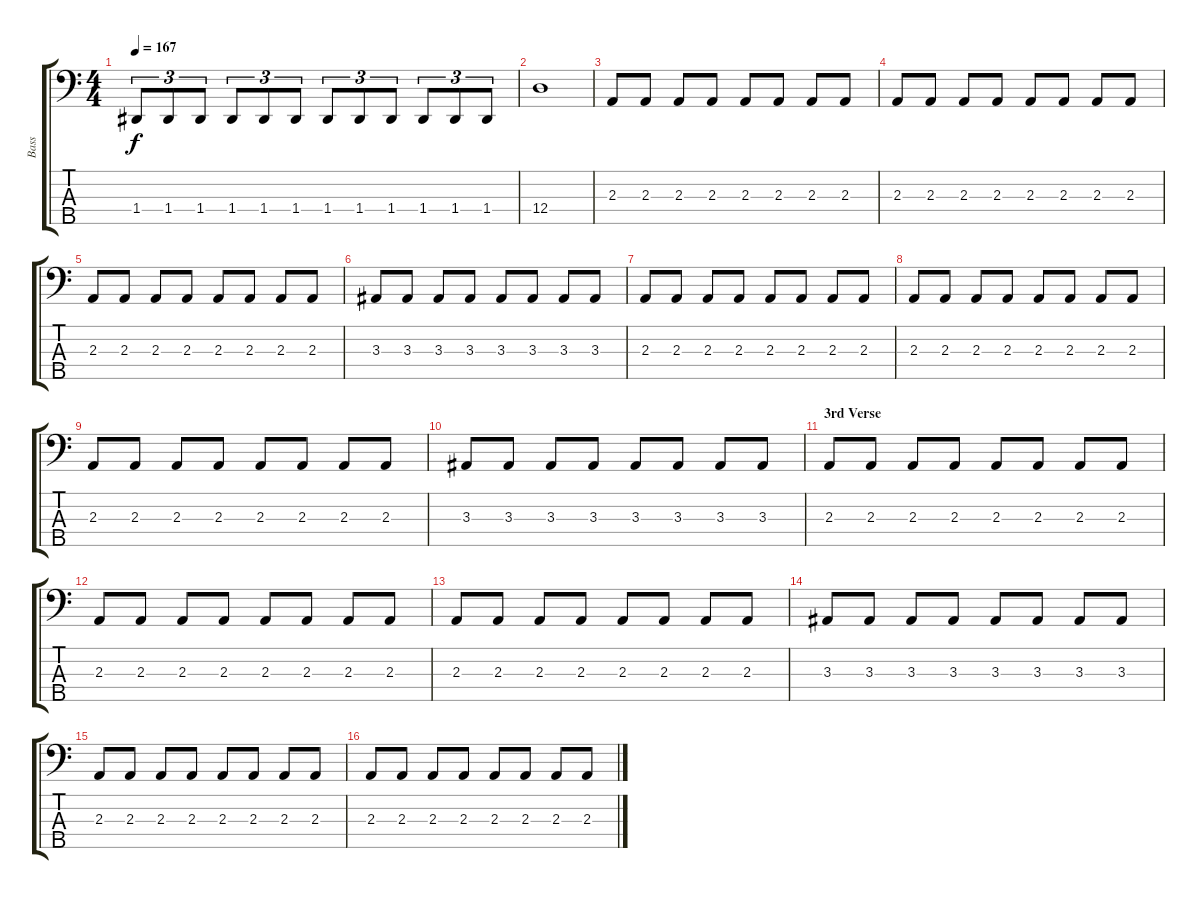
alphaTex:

\track ("Bass" "Bass") {instrument electricbassfinger}
\staff {score tabs}
\tuning (F2 C2 G1 D1 A0) {hide}
\ts (4 4)
\tempo 167
\clef f4
\ks c
1.4.8{tu (3 2) dy f} 1.4.8{tu (3 2)} 1.4.8{tu (3 2)} 1.4.8{tu (3 2)} 1.4.8{tu (3 2)} 1.4.8{tu (3 2)} 1.4.8{tu (3 2)} 1.4.8{tu (3 2)} 1.4.8{tu (3 2)} 1.4.8{tu (3 2)} 1.4.8{tu (3 2)} 1.4.8{tu (3 2)} |
12.4.1 |
2.3.8 2.3.8 2.3.8 2.3.8 2.3.8 2.3.8 2.3.8 2.3.8 |
2.3.8 2.3.8 2.3.8 2.3.8 2.3.8 2.3.8 2.3.8 2.3.8 |
2.3.8 2.3.8 2.3.8 2.3.8 2.3.8 2.3.8 2.3.8 2.3.8 |
3.3.8 3.3.8 3.3.8 3.3.8 3.3.8 3.3.8 3.3.8 3.3.8 |
2.3.8 2.3.8 2.3.8 2.3.8 2.3.8 2.3.8 2.3.8 2.3.8 |
2.3.8 2.3.8 2.3.8 2.3.8 2.3.8 2.3.8 2.3.8 2.3.8 |
2.3.8 2.3.8 2.3.8 2.3.8 2.3.8 2.3.8 2.3.8 2.3.8 |
3.3.8 3.3.8 3.3.8 3.3.8 3.3.8 3.3.8 3.3.8 3.3.8 |
\section ("" "3rd Verse")
2.3.8 2.3.8 2.3.8 2.3.8 2.3.8 2.3.8 2.3.8 2.3.8 |
2.3.8 2.3.8 2.3.8 2.3.8 2.3.8 2.3.8 2.3.8 2.3.8 |
2.3.8 2.3.8 2.3.8 2.3.8 2.3.8 2.3.8 2.3.8 2.3.8 |
3.3.8 3.3.8 3.3.8 3.3.8 3.3.8 3.3.8 3.3.8 3.3.8 |
2.3.8 2.3.8 2.3.8 2.3.8 2.3.8 2.3.8 2.3.8 2.3.8 |
2.3.8 2.3.8 2.3.8 2.3.8 2.3.8 2.3.8 2.3.8 2.3.8
